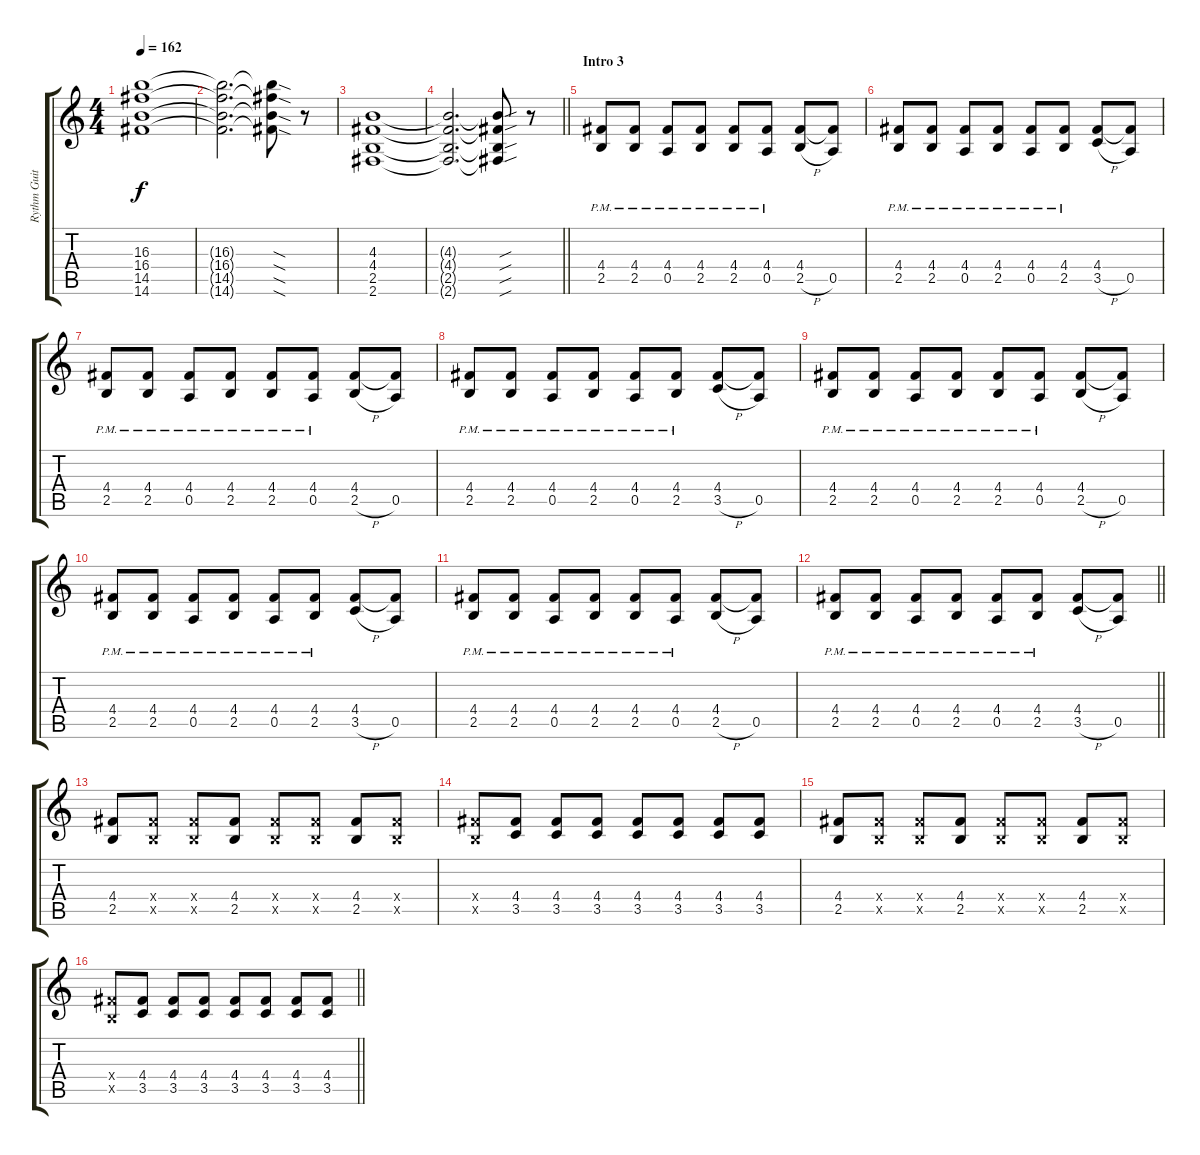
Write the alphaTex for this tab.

\track ("Rythm Guitar 2" "Rythm Guit") {instrument distortionguitar}
\staff {score tabs}
\tuning (E4 B3 G3 D3 A2 E2) {hide}
\ts (4 4)
\tempo 162
\clef g2
\ks c
(16.3 16.4 14.5 14.6).1{dy f} |
(16.3{t} 16.4{t} 14.5{t} 14.6{t}).2{d} (16.3{sod t} 16.4{sod t} 14.5{sod t} 14.6{sod t}).8 r.8 |
(4.3 4.4 2.5 2.6).1 |
\barLineRight lightlight
(4.3{t} 4.4{t} 2.5{t} 2.6{t}).2{d} (4.3{sou t} 4.4{sou t} 2.5{sou t} 2.6{sou t}).8 r.8 |
\section ("" "Intro 3")
(4.4{pm} 2.5{pm}).8 (4.4{pm} 2.5{pm}).8 (4.4{pm} 0.5{pm}).8 (4.4{pm} 2.5{pm}).8 (4.4{pm} 2.5{pm}).8 (4.4{pm} 0.5{pm}).8 (4.4 2.5{h}).8 (4.4{t} 0.5).8 |
(4.4{pm} 2.5{pm}).8 (4.4{pm} 2.5{pm}).8 (4.4{pm} 0.5{pm}).8 (4.4{pm} 2.5{pm}).8 (4.4{pm} 0.5{pm}).8 (4.4{pm} 2.5{pm}).8 (4.4 3.5{h}).8 (4.4{t} 0.5).8 |
(4.4{pm} 2.5{pm}).8 (4.4{pm} 2.5{pm}).8 (4.4{pm} 0.5{pm}).8 (4.4{pm} 2.5{pm}).8 (4.4{pm} 2.5{pm}).8 (4.4{pm} 0.5{pm}).8 (4.4 2.5{h}).8 (4.4{t} 0.5).8 |
(4.4{pm} 2.5{pm}).8 (4.4{pm} 2.5{pm}).8 (4.4{pm} 0.5{pm}).8 (4.4{pm} 2.5{pm}).8 (4.4{pm} 0.5{pm}).8 (4.4{pm} 2.5{pm}).8 (4.4 3.5{h}).8 (4.4{t} 0.5).8 |
(4.4{pm} 2.5{pm}).8 (4.4{pm} 2.5{pm}).8 (4.4{pm} 0.5{pm}).8 (4.4{pm} 2.5{pm}).8 (4.4{pm} 2.5{pm}).8 (4.4{pm} 0.5{pm}).8 (4.4 2.5{h}).8 (4.4{t} 0.5).8 |
(4.4{pm} 2.5{pm}).8 (4.4{pm} 2.5{pm}).8 (4.4{pm} 0.5{pm}).8 (4.4{pm} 2.5{pm}).8 (4.4{pm} 0.5{pm}).8 (4.4{pm} 2.5{pm}).8 (4.4 3.5{h}).8 (4.4{t} 0.5).8 |
(4.4{pm} 2.5{pm}).8 (4.4{pm} 2.5{pm}).8 (4.4{pm} 0.5{pm}).8 (4.4{pm} 2.5{pm}).8 (4.4{pm} 2.5{pm}).8 (4.4{pm} 0.5{pm}).8 (4.4 2.5{h}).8 (4.4{t} 0.5).8 |
\barLineRight lightlight
(4.4{pm} 2.5{pm}).8 (4.4{pm} 2.5{pm}).8 (4.4{pm} 0.5{pm}).8 (4.4{pm} 2.5{pm}).8 (4.4{pm} 0.5{pm}).8 (4.4{pm} 2.5{pm}).8 (4.4 3.5{h}).8 (4.4{t} 0.5).8 |
\section ("" "")
(4.4 2.5).8 (4.4{x} 2.5{x}).8 (4.4{x} 2.5{x}).8 (4.4 2.5).8 (4.4{x} 2.5{x}).8 (4.4{x} 2.5{x}).8 (4.4 2.5).8 (4.4{x} 2.5{x}).8 |
(4.4{x} 2.5{x}).8 (4.4 3.5).8 (4.4 3.5).8 (4.4 3.5).8 (4.4 3.5).8 (4.4 3.5).8 (4.4 3.5).8 (4.4 3.5).8 |
(4.4 2.5).8 (4.4{x} 2.5{x}).8 (4.4{x} 2.5{x}).8 (4.4 2.5).8 (4.4{x} 2.5{x}).8 (4.4{x} 2.5{x}).8 (4.4 2.5).8 (4.4{x} 2.5{x}).8 |
\barLineRight lightlight
(4.4{x} 2.5{x}).8 (4.4 3.5).8 (4.4 3.5).8 (4.4 3.5).8 (4.4 3.5).8 (4.4 3.5).8 (4.4 3.5).8 (4.4 3.5).8
